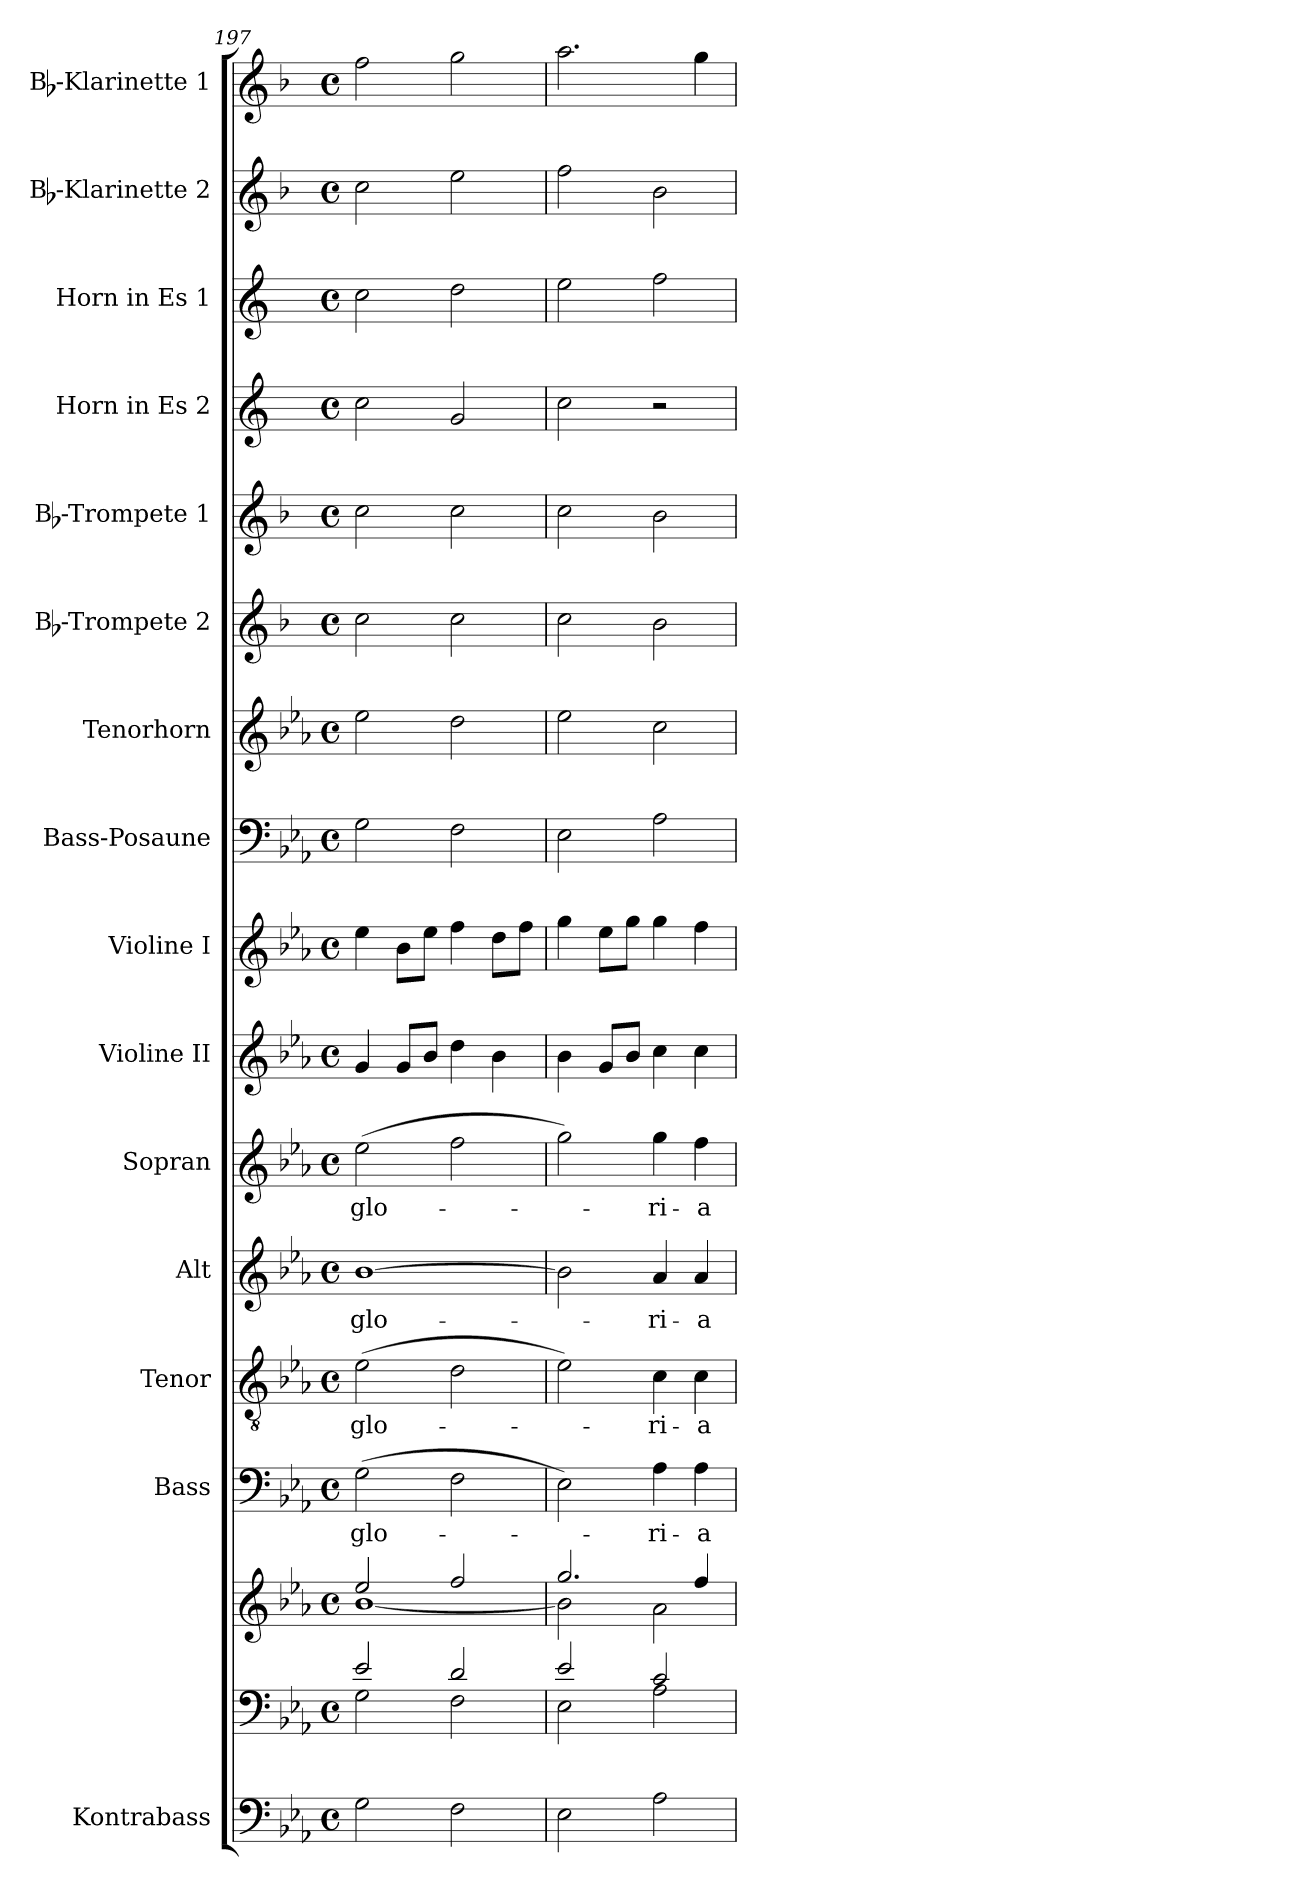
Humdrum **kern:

**kern	**kern	**kern	**kern	**text	**kern	**text	**kern	**text	**kern	**text	**kern	**kern	**kern	**kern	**kern	**kern	**kern	**kern	**kern	**kern
*part16	*part15	*part15	*part14	*part14	*part13	*part13	*part12	*part12	*part11	*part11	*part10	*part9	*part8	*part7	*part6	*part5	*part4	*part3	*part2	*part1
*staff17	*staff16	*staff15	*staff14	*staff14	*staff13	*staff13	*staff12	*staff12	*staff11	*staff11	*staff10	*staff9	*staff8	*staff7	*staff6	*staff5	*staff4	*staff3	*staff2	*staff1
*I"Kontrabass	*	*	*I"Bass	*	*I"Tenor	*	*I"Alt	*	*I"Sopran	*	*I"Violine II	*I"Violine I	*I"Bass-Posaune	*I"Tenorhorn	*I"Bb-Trompete 2	*I"Bb-Trompete 1	*I"Horn in Es 2	*I"Horn in Es 1	*I"Bb-Klarinette 2	*I"Bb-Klarinette 1
*I'Kb.	*	*	*I'B.	*	*I'T.	*	*I'A.	*	*I'S.	*	*I'Vl. II	*I'Vl. I	*I'B. Pos.	*I'T. Hrn.	*I'Bb Trp. 2	*I'Bb Trp. 1	*	*	*I'Bb Kl. 2	*I'Bb Kl. 1
!!LO:PB:g=z
*clefF4	*clefF4	*clefG2	*clefF4	*	*clefGv2	*	*clefG2	*	*clefG2	*	*clefG2	*clefG2	*clefF4	*clefG2	*clefG2	*clefG2	*clefG2	*clefG2	*clefG2	*clefG2
*ITrd7c12	*	*	*	*	*	*	*	*	*	*	*	*	*	*ITrd8c14	*ITrd1c2	*ITrd1c2	*ITrd5c9	*ITrd5c9	*ITrd1c2	*ITrd1c2
*k[b-e-a-]	*k[b-e-a-]	*k[b-e-a-]	*k[b-e-a-]	*	*k[b-e-a-]	*	*k[b-e-a-]	*	*k[b-e-a-]	*	*k[b-e-a-]	*k[b-e-a-]	*k[b-e-a-]	*k[b-e-a-]	*k[b-e-a-]	*k[b-e-a-]	*k[b-e-a-]	*k[b-e-a-]	*k[b-e-a-]	*k[b-e-a-]
*E-:	*E-:	*E-:	*E-:	*	*E-:	*	*E-:	*	*E-:	*	*E-:	*E-:	*E-:	*E-:	*E-:	*E-:	*E-:	*E-:	*E-:	*E-:
*M4/4	*M4/4	*M4/4	*M4/4	*	*M4/4	*	*M4/4	*	*M4/4	*	*M4/4	*M4/4	*M4/4	*M4/4	*M4/4	*M4/4	*M4/4	*M4/4	*M4/4	*M4/4
*met(c)	*met(c)	*met(c)	*met(c)	*	*met(c)	*	*met(c)	*	*met(c)	*	*met(c)	*met(c)	*met(c)	*met(c)	*met(c)	*met(c)	*met(c)	*met(c)	*met(c)	*met(c)
=197	=197	=197	=197	=197	=197	=197	=197	=197	=197	=197	=197	=197	=197	=197	=197	=197	=197	=197	=197	=197
*	*^	*^	*	*	*	*	*	*	*	*	*	*	*	*	*	*	*	*	*	*
!	!	!	!	!	!	!LO:LY:b	!	!LO:LY:b	!	!LO:LY:b	!	!LO:LY:b	!	!	!	!	!	!	!	!	!	!
2GG\	2e-/	2G\	2ee-/	[<1b-	(>2G\	glo-	(>2e-\	glo-	[1b-	glo-	(>2ee-\	glo-	4g/	4ee-\	2G\	2e-\	2b-\	2b-\	2e-\	2e-\	2b-\	2ee-\
.	.	.	.	.	.	.	.	.	.	.	.	.	8g/L	8b-\L	.	.	.	.	.	.	.	.
.	.	.	.	.	.	.	.	.	.	.	.	.	8b-/J	8ee-\J	.	.	.	.	.	.	.	.
2FF\	2d/	2F\	2ff/	.	2F\	.	2d\	.	.	.	2ff\	.	4dd\	4ff\	2F\	2d\	2b-\	2b-\	2B-/	2f\	2dd\	2ff\
.	.	.	.	.	.	.	.	.	.	.	.	.	4b-\	8dd\L	.	.	.	.	.	.	.	.
.	.	.	.	.	.	.	.	.	.	.	.	.	.	8ff\J	.	.	.	.	.	.	.	.
=198	=198	=198	=198	=198	=198	=198	=198	=198	=198	=198	=198	=198	=198	=198	=198	=198	=198	=198	=198	=198	=198	=198
2EE-\	2e-/	2E-\	2.gg/	2b-\]	2E-\)	.	2e-\)	.	2b-\]	.	2gg\)	.	4b-\	4gg\	2E-\	2e-\	2b-\	2b-\	2e-\	2g\	2ee-\	2.gg\
.	.	.	.	.	.	.	.	.	.	.	.	.	8g/L	8ee-\L	.	.	.	.	.	.	.	.
.	.	.	.	.	.	.	.	.	.	.	.	.	8b-/J	8gg\J	.	.	.	.	.	.	.	.
!	!	!	!	!	!	!LO:LY:b	!	!LO:LY:b	!	!LO:LY:b	!	!LO:LY:b	!	!	!	!	!	!	!	!	!	!
2AA-\	2c/	2A-\	.	2a-\	4A-\	-ri-	4c\	-ri-	4a-/	-ri-	4gg\	-ri-	4cc\	4gg\	2A-\	2c\	2a-\	2a-\	2r	2a-\	2a-\	.
!	!	!	!	!	!	!LO:LY:b	!	!LO:LY:b	!	!LO:LY:b	!	!LO:LY:b	!	!	!	!	!	!	!	!	!	!
.	.	.	4ff/	.	4A-\	-a	4c\	-a	4a-/	-a	4ff\	-a	4cc\	4ff\	.	.	.	.	.	.	.	4ff\
*	*v	*v	*	*	*	*	*	*	*	*	*	*	*	*	*	*	*	*	*	*	*	*
*	*	*v	*v	*	*	*	*	*	*	*	*	*	*	*	*	*	*	*	*	*	*
=	=	=	=	=	=	=	=	=	=	=	=	=	=	=	=	=	=	=	=	=
*-	*-	*-	*-	*-	*-	*-	*-	*-	*-	*-	*-	*-	*-	*-	*-	*-	*-	*-	*-	*-
